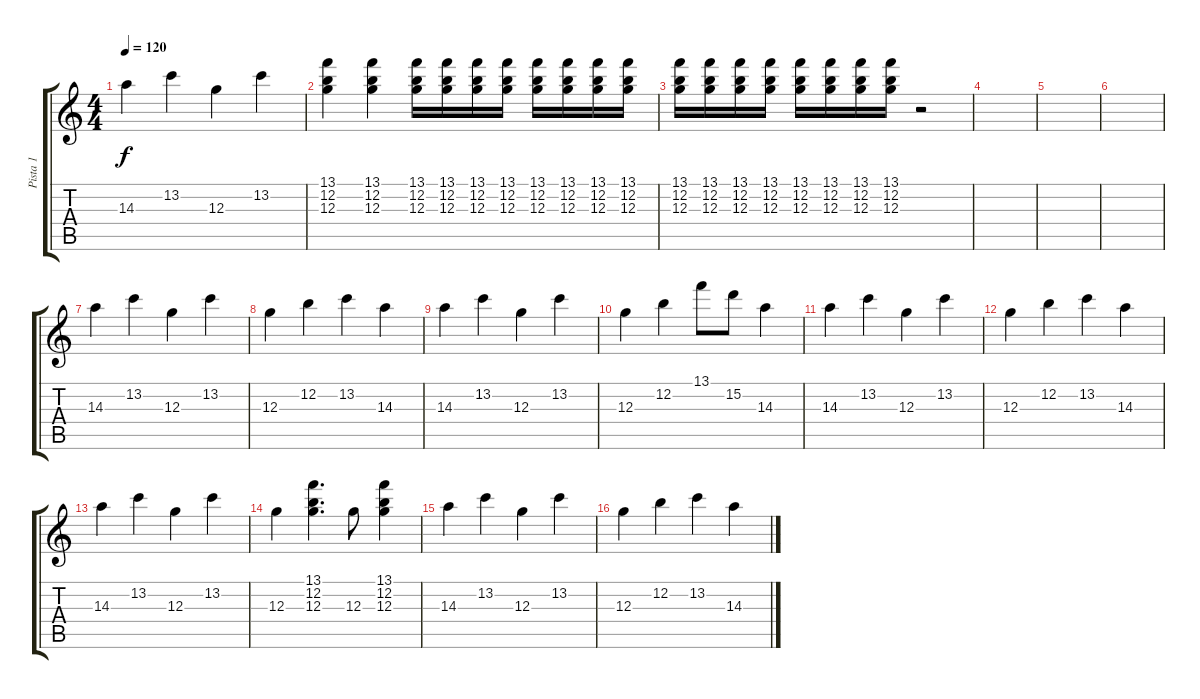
\track ("Pista 1" "Pista 1") {instrument electricguitarclean}
\staff {score tabs}
\tuning (E4 B3 G3 D3 A2 E2) {hide}
\ts (4 4)
\tempo 120
\clef g2
\ks c
14.3.4{dy f} 13.2.4 12.3.4 13.2.4 |
(13.1 12.2 12.3).4 (13.1 12.2 12.3).4 (13.1 12.2 12.3).16 (13.1 12.2 12.3).16 (13.1 12.2 12.3).16 (13.1 12.2 12.3).16 (13.1 12.2 12.3).16 (13.1 12.2 12.3).16 (13.1 12.2 12.3).16 (13.1 12.2 12.3).16 |
(13.1 12.2 12.3).16 (13.1 12.2 12.3).16 (13.1 12.2 12.3).16 (13.1 12.2 12.3).16 (13.1 12.2 12.3).16 (13.1 12.2 12.3).16 (13.1 12.2 12.3).16 (13.1 12.2 12.3).16 r.2 |
|
|
|
14.3.4 13.2.4 12.3.4 13.2.4 |
12.3.4 12.2.4 13.2.4 14.3.4 |
14.3.4 13.2.4 12.3.4 13.2.4 |
12.3.4 12.2.4 13.1.8 15.2.8 14.3.4 |
14.3.4 13.2.4 12.3.4 13.2.4 |
12.3.4 12.2.4 13.2.4 14.3.4 |
14.3.4 13.2.4 12.3.4 13.2.4 |
12.3.4 (13.1 12.2 12.3).4{d} 12.3.8 (13.1 12.2 12.3).4 |
14.3.4 13.2.4 12.3.4 13.2.4 |
12.3.4 12.2.4 13.2.4 14.3.4
